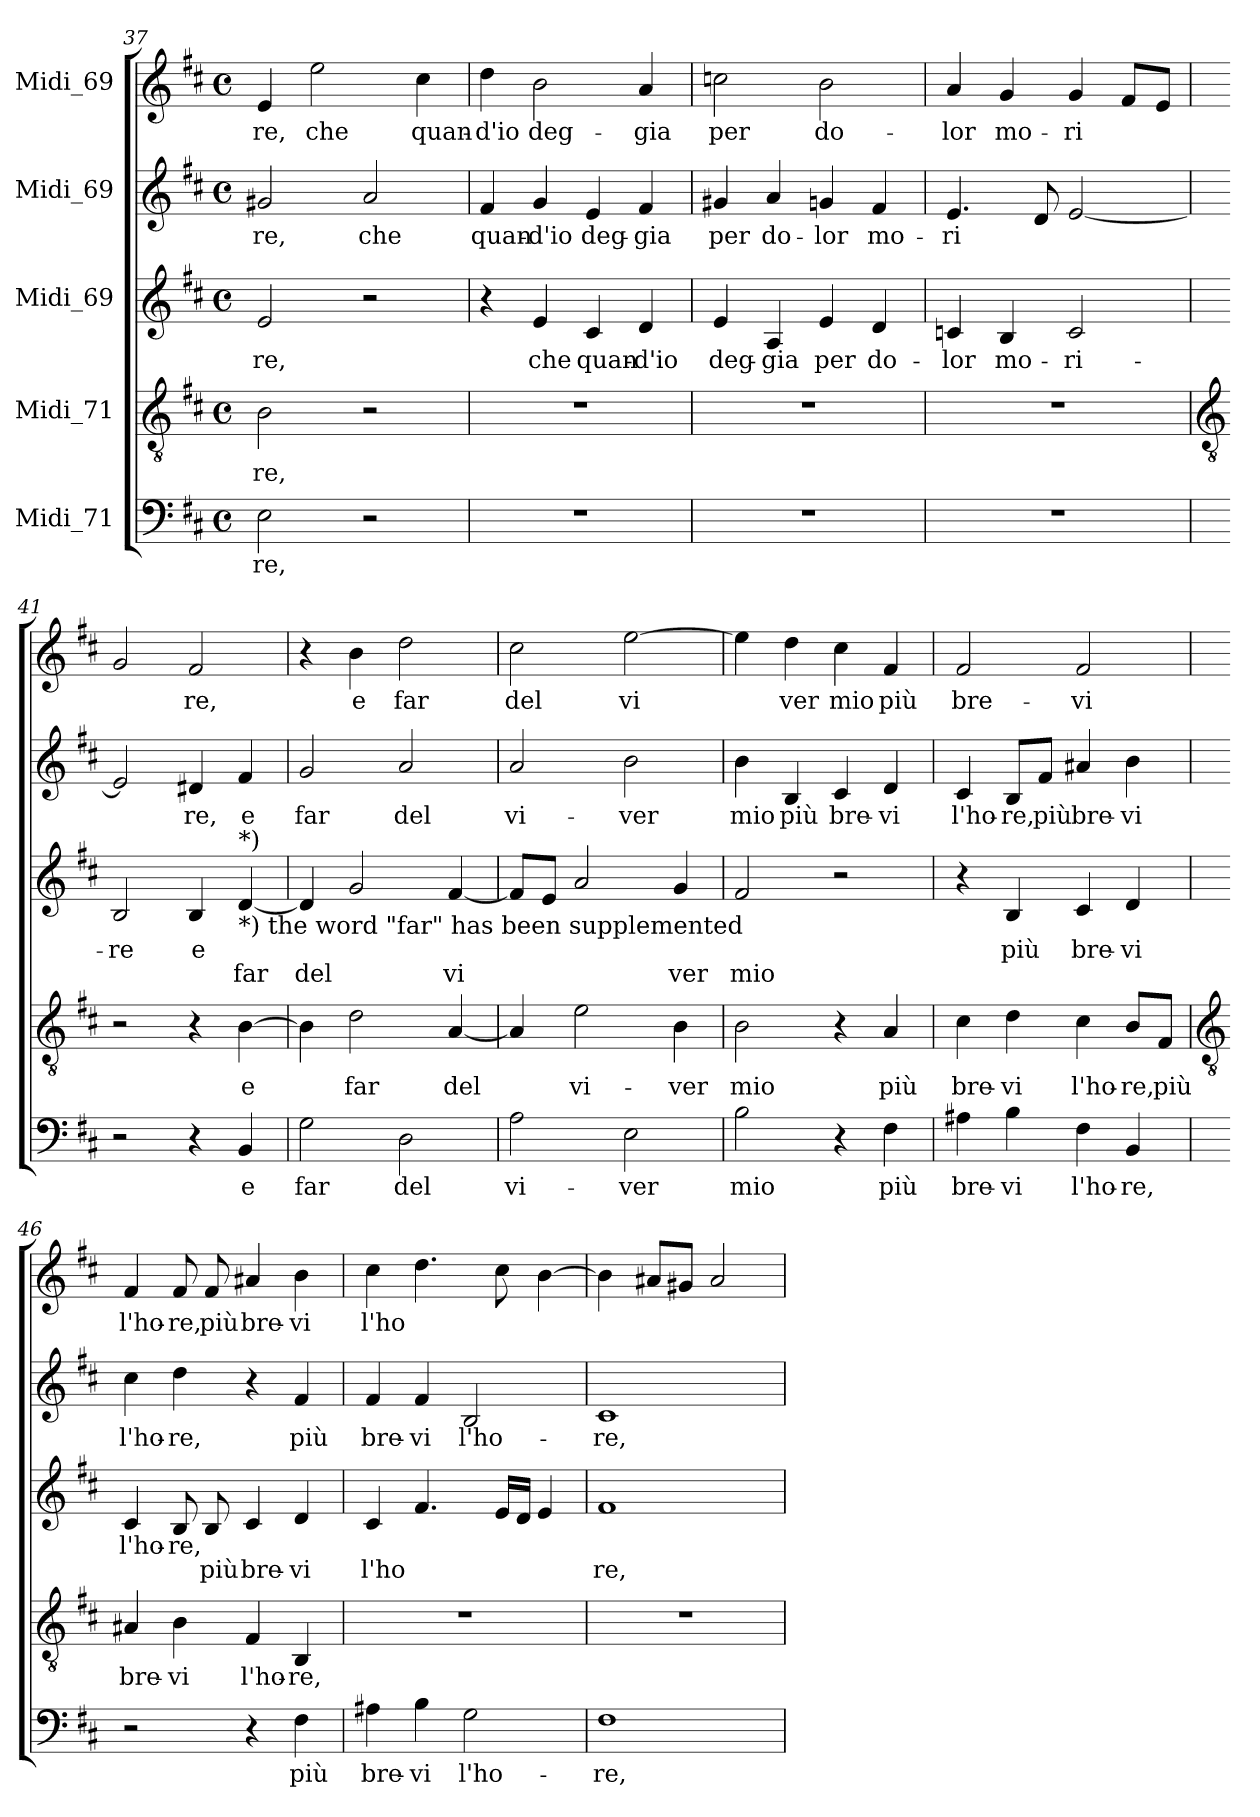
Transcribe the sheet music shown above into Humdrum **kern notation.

**kern	**text	**kern	**text	**kern	**text	**text	**kern	**text	**kern	**text
*part5	*part5	*part4	*part4	*part3	*part3	*part3	*part2	*part2	*part1	*part1
*staff5	*staff5	*staff4	*staff4	*staff3	*staff3	*staff3	*staff2	*staff2	*staff1	*staff1
*I"Midi_71	*	*I"Midi_71	*	*I"Midi_69	*	*	*I"Midi_69	*	*I"Midi_69	*
*clefF4	*	*clefGv2	*	*clefG2	*	*	*clefG2	*	*clefG2	*
*k[f#c#]	*	*k[f#c#]	*	*k[f#c#]	*	*	*k[f#c#]	*	*k[f#c#]	*
*D:	*	*D:	*	*D:	*	*	*D:	*	*D:	*
*M4/4	*	*M4/4	*	*M4/4	*	*	*M4/4	*	*M4/4	*
*met(c)	*	*met(c)	*	*met(c)	*	*	*met(c)	*	*met(c)	*
=37	=37	=37	=37	=37	=37	=37	=37	=37	=37	=37
!	!LO:LY:b	!	!LO:LY:b	!	!LO:LY:b	!	!	!LO:LY:b	!	!LO:LY:b
2E	-re,	2B	-re,	2e	re,	.	2g#X	-re,	4e	-re,
!	!	!	!	!	!	!	!	!	!	!LO:LY:b
.	.	.	.	.	.	.	.	.	2ee	che
!	!	!	!	!	!	!	!	!LO:LY:b	!	!
2r	.	2r	.	2r	.	.	2a	che	.	.
!	!	!	!	!	!	!	!	!	!	!LO:LY:b
.	.	.	.	.	.	.	.	.	4cc#	quan-
=38	=38	=38	=38	=38	=38	=38	=38	=38	=38	=38
!	!	!	!	!	!	!	!	!LO:LY:b	!	!LO:LY:b
1r	.	1r	.	4r	.	.	4f#	quan-	4dd	-d'io
!	!	!	!	!	!LO:LY:b	!	!	!LO:LY:b	!	!LO:LY:b
.	.	.	.	4e	che	.	4g	-d'io	2b	deg-
!	!	!	!	!	!LO:LY:b	!	!	!LO:LY:b	!	!
.	.	.	.	4c#	quan-	.	4e	deg-	.	.
!	!	!	!	!	!LO:LY:b	!	!	!LO:LY:b	!	!LO:LY:b
.	.	.	.	4d	-d'io	.	4f#	-gia	4a	-gia
=39	=39	=39	=39	=39	=39	=39	=39	=39	=39	=39
!	!	!	!	!	!LO:LY:b	!	!	!LO:LY:b	!	!LO:LY:b
1r	.	1r	.	4e	deg-	.	4g#X	per	2ccn	per
!	!	!	!	!	!LO:LY:b	!	!	!LO:LY:b	!	!
.	.	.	.	4A	-gia	.	4a	do-	.	.
!	!	!	!	!	!LO:LY:b	!	!	!LO:LY:b	!	!LO:LY:b
.	.	.	.	4e	per	.	4gn	-lor	2b	do-
!	!	!	!	!	!LO:LY:b	!	!	!LO:LY:b	!	!
.	.	.	.	4d	do-	.	4f#	mo-	.	.
=40	=40	=40	=40	=40	=40	=40	=40	=40	=40	=40
!	!	!	!	!	!LO:LY:b	!	!	!LO:LY:b	!	!LO:LY:b
1r	.	1r	.	4cn	-lor	.	4.e	-ri	4a	-lor
!	!	!	!	!	!LO:LY:b	!	!	!	!	!LO:LY:b
.	.	.	.	4B	mo-	.	.	.	4g	mo-
.	.	.	.	.	.	.	8d	.	.	.
!	!	!	!	!	!LO:LY:b	!	!	!	!	!LO:LY:b
.	.	.	.	2c	-ri-	.	[2e	.	4g	-ri
.	.	.	.	.	.	.	.	.	8f#L	.
.	.	.	.	.	.	.	.	.	8eJ	.
!!LO:LB:g=z
=41	=41	=41	=41	=41	=41	=41	=41	=41	=41	=41
*	*	*clefGv2	*	*	*	*	*	*	*	*
!	!	!	!	!	!LO:LY:b	!	!	!	!	!
2r	.	2r	.	2B	-re	.	2e]	.	2g	.
!	!	!	!	!	!LO:LY:b	!	!	!LO:LY:b	!	!LO:LY:b
4r	.	4r	.	4B	e	.	4d#X	re,	2f#	re,
!	!	!	!	!LO:TX:a:t=*)	!	!	!	!	!	!
!	!	!	!	!LO:TX:b:t=*) the word "far" has been supplemented	!	!	!	!	!	!
!	!LO:LY:b	!	!LO:LY:b	!	!	!LO:LY:b	!	!LO:LY:b	!	!
4BB	e	[4B	e	[4d	.	far	4f#	e	.	.
=42	=42	=42	=42	=42	=42	=42	=42	=42	=42	=42
!	!LO:LY:b	!	!	!	!	!LO:LY:b	!	!LO:LY:b	!	!
2G	far	4B]	.	4d]	.	del	2g	far	4r	.
!	!	!	!LO:LY:b	!	!	!	!	!	!	!LO:LY:b
.	.	2d	far	2g	.	.	.	.	4b	e
!	!LO:LY:b	!	!	!	!	!	!	!LO:LY:b	!	!LO:LY:b
2D	del	.	.	.	.	.	2a	del	2dd	far
!	!	!	!LO:LY:b	!	!	!LO:LY:b	!	!	!	!
.	.	[4A	del	[4f#	.	vi	.	.	.	.
=43	=43	=43	=43	=43	=43	=43	=43	=43	=43	=43
!	!LO:LY:b	!	!	!	!	!	!	!LO:LY:b	!	!LO:LY:b
2A	vi-	4A]	.	8f#L]	.	.	2a	vi-	2cc#	del
.	.	.	.	8eJ	.	.	.	.	.	.
!	!	!	!LO:LY:b	!	!	!	!	!	!	!
.	.	2e	vi-	2a	.	.	.	.	.	.
!	!LO:LY:b	!	!	!	!	!	!	!LO:LY:b	!	!LO:LY:b
2E	-ver	.	.	.	.	.	2b	-ver	[2ee	vi
!	!	!	!LO:LY:b	!	!	!LO:LY:b	!	!	!	!
.	.	4B	-ver	4g	.	ver	.	.	.	.
=44	=44	=44	=44	=44	=44	=44	=44	=44	=44	=44
!	!LO:LY:b	!	!LO:LY:b	!	!	!LO:LY:b	!	!LO:LY:b	!	!
2B	mio	2B	mio	2f#	.	mio	4b	mio	4ee]	.
!	!	!	!	!	!	!	!	!LO:LY:b	!	!LO:LY:b
.	.	.	.	.	.	.	4B	più	4dd	ver
!	!	!	!	!	!	!	!	!LO:LY:b	!	!LO:LY:b
4r	.	4r	.	2r	.	.	4c#	bre-	4cc#	mio
!	!LO:LY:b	!	!LO:LY:b	!	!	!	!	!LO:LY:b	!	!LO:LY:b
4F#	più	4A	più	.	.	.	4d	-vi	4f#	più
=45	=45	=45	=45	=45	=45	=45	=45	=45	=45	=45
!	!LO:LY:b	!	!LO:LY:b	!	!	!	!	!LO:LY:b	!	!LO:LY:b
4A#X	bre-	4c#	bre-	4r	.	.	4c#	l'ho-	2f#	bre-
!	!LO:LY:b	!	!LO:LY:b	!	!LO:LY:b	!	!	!LO:LY:b	!	!
4B	-vi	4d	-vi	4B	più	.	8B/L	-re,	.	.
!	!	!	!	!	!	!	!	!LO:LY:b	!	!
.	.	.	.	.	.	.	8f#/J	più	.	.
!	!LO:LY:b	!	!LO:LY:b	!	!LO:LY:b	!	!	!LO:LY:b	!	!LO:LY:b
4F#	l'ho-	4c#	l'ho-	4c#	bre-	.	4a#X	bre-	2f#	-vi
!	!LO:LY:b	!	!LO:LY:b	!	!LO:LY:b	!	!	!LO:LY:b	!	!
4BB	-re,	8B/L	-re,	4d	-vi	.	4b	-vi	.	.
!	!	!	!LO:LY:b	!	!	!	!	!	!	!
.	.	8F#/J	più	.	.	.	.	.	.	.
!!LO:LB:g=z
=46	=46	=46	=46	=46	=46	=46	=46	=46	=46	=46
*	*	*clefGv2	*	*	*	*	*	*	*	*
!	!	!	!LO:LY:b	!	!LO:LY:b	!	!	!LO:LY:b	!	!LO:LY:b
2r	.	4A#X	bre-	4c#	l'ho-	.	4cc#	l'ho-	4f#	l'ho-
!	!	!	!LO:LY:b	!	!LO:LY:b	!	!	!LO:LY:b	!	!LO:LY:b
.	.	4B	-vi	8B	-re,	.	4dd	-re,	8f#	-re,
!	!	!	!	!	!	!LO:LY:b	!	!	!	!LO:LY:b
.	.	.	.	8B	.	più	.	.	8f#	più
!	!	!	!LO:LY:b	!	!	!LO:LY:b	!	!	!	!LO:LY:b
4r	.	4F#	l'ho-	4c#	.	bre-	4r	.	4a#X	bre-
!	!LO:LY:b	!	!LO:LY:b	!	!	!LO:LY:b	!	!LO:LY:b	!	!LO:LY:b
4F#	più	4BB	-re,	4d	.	-vi	4f#	più	4b	-vi
=47	=47	=47	=47	=47	=47	=47	=47	=47	=47	=47
!	!LO:LY:b	!	!	!	!	!LO:LY:b	!	!LO:LY:b	!	!LO:LY:b
4A#X	bre-	1r	.	4c#	.	l'ho	4f#	bre-	4cc#	l'ho
!	!LO:LY:b	!	!	!	!	!	!	!LO:LY:b	!	!
4B	-vi	.	.	4.f#	.	.	4f#	-vi	4.dd	.
!	!LO:LY:b	!	!	!	!	!	!	!LO:LY:b	!	!
2G	l'ho-	.	.	.	.	.	2B	l'ho-	.	.
.	.	.	.	16eLL	.	.	.	.	8cc#	.
.	.	.	.	16dJJ	.	.	.	.	.	.
.	.	.	.	4e	.	.	.	.	[4b	.
=48	=48	=48	=48	=48	=48	=48	=48	=48	=48	=48
!	!LO:LY:b	!	!	!	!	!LO:LY:b	!	!LO:LY:b	!	!
1F#	-re,	1r	.	1f#	.	re,	1c#	-re,	4b]	.
.	.	.	.	.	.	.	.	.	8a#XL	.
.	.	.	.	.	.	.	.	.	8g#XJ	.
.	.	.	.	.	.	.	.	.	2a#	.
=	=	=	=	=	=	=	=	=	=	=
*-	*-	*-	*-	*-	*-	*-	*-	*-	*-	*-
